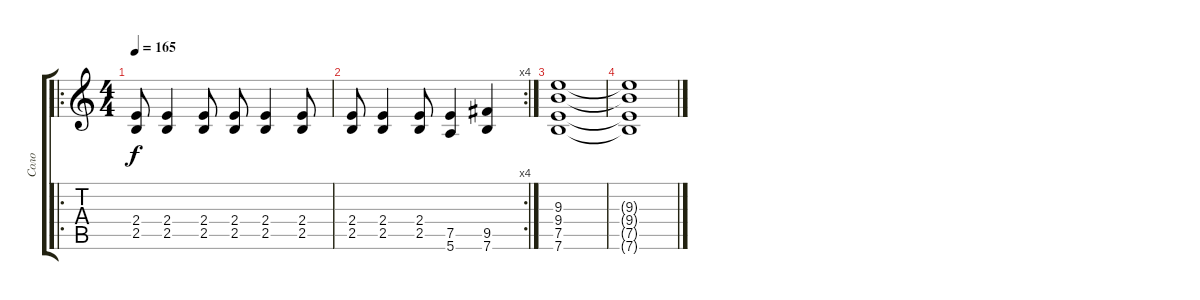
\track ("Соло" "Соло") {instrument overdrivenguitar}
\staff {score tabs}
\tuning (E4 B3 G3 D3 A2 E2) {hide}
\ro
\ts (4 4)
\tempo 165
\clef g2
\ks c
(2.4 2.5).8{dy f} (2.4 2.5).4 (2.4 2.5).8 (2.4 2.5).8 (2.4 2.5).4 (2.4 2.5).8 |
\rc 4
(2.4 2.5).8 (2.4 2.5).4 (2.4 2.5).8 (7.5 5.6).4 (9.5 7.6).4 |
(9.3 9.4 7.5 7.6).1 |
(9.3{t} 9.4{t} 7.5{t} 7.6{t}).1{volume 0}
